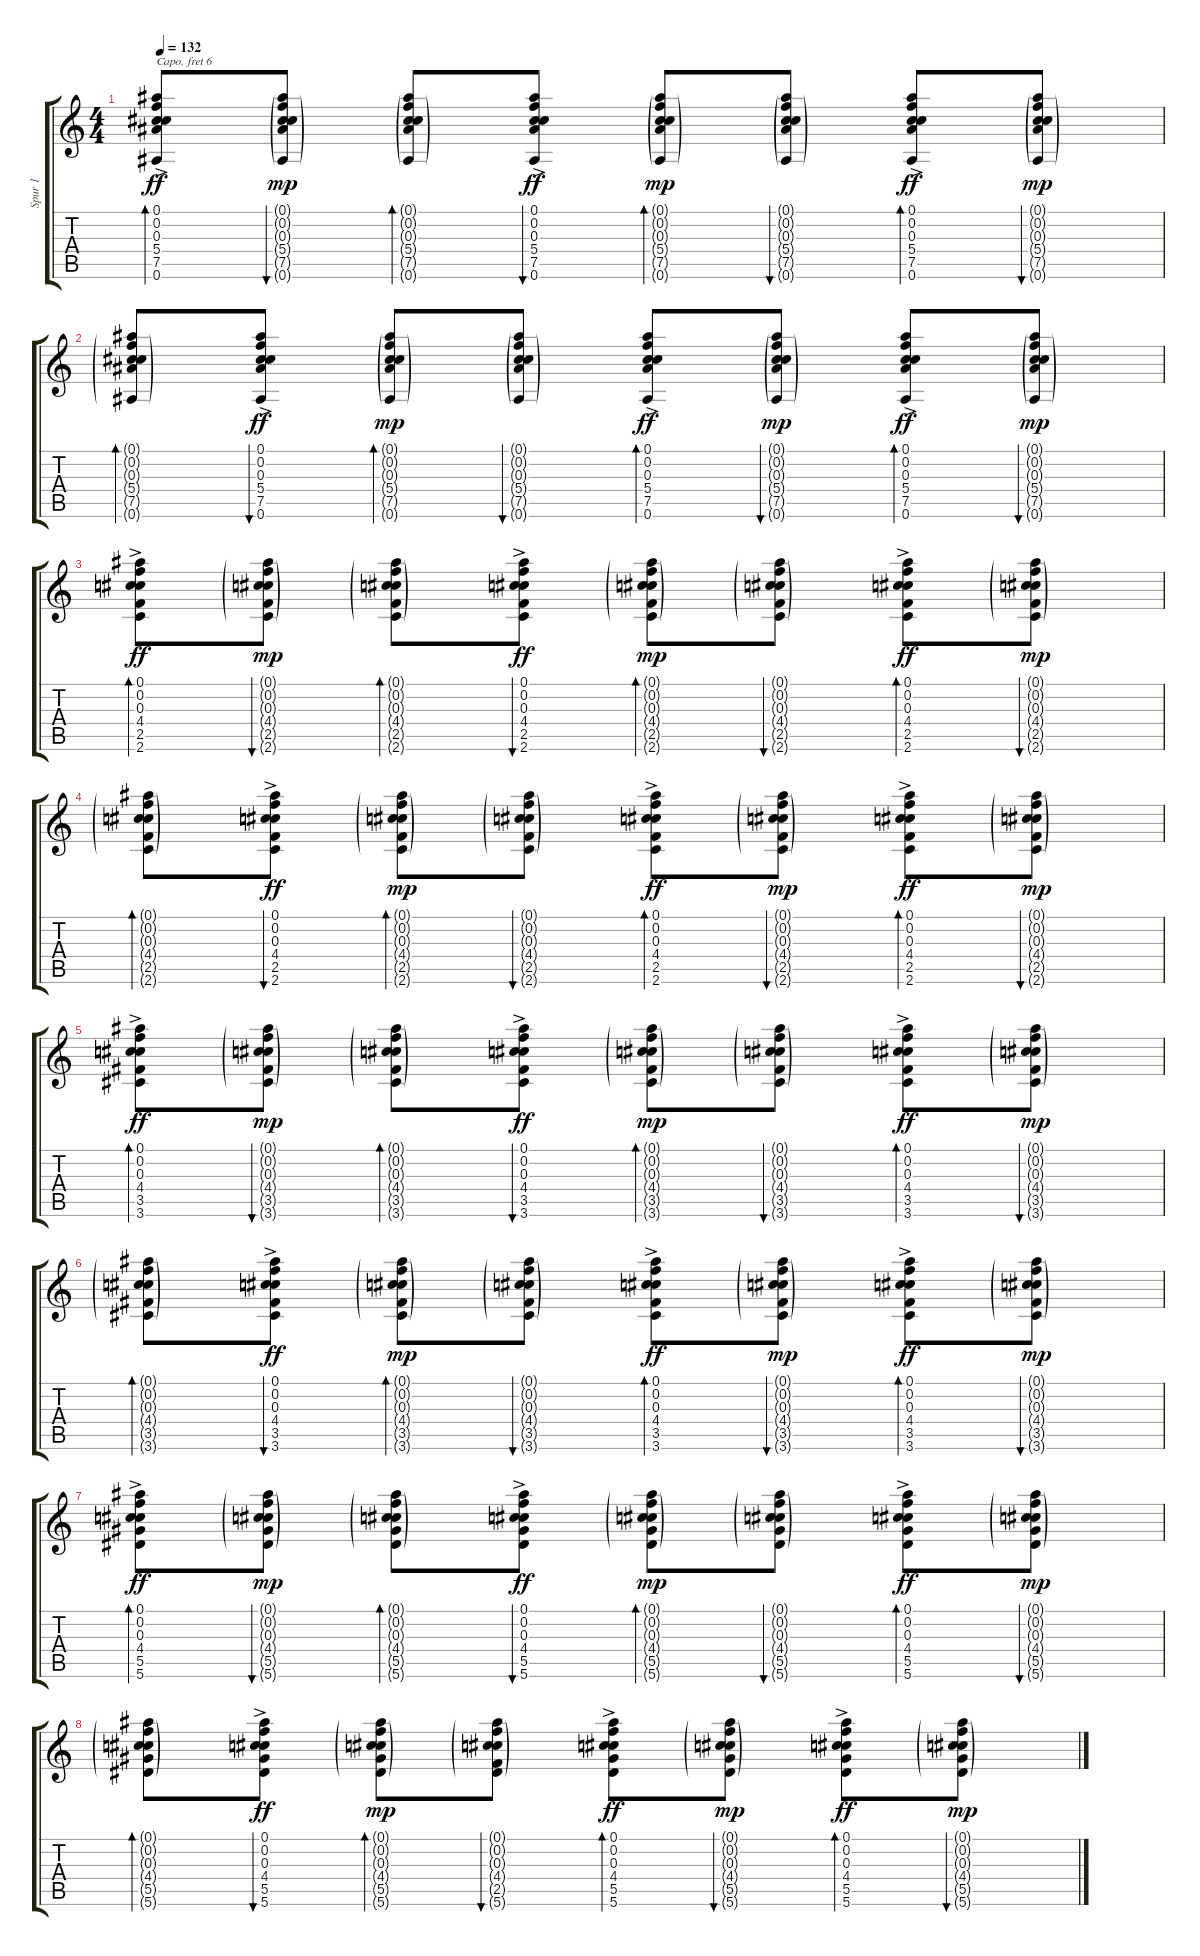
\track ("Spur 1" "Spur 1") {instrument acousticguitarnylon}
\staff {score tabs}
\capo 6
\tuning (E4 B3 G3 D3 A2 E2) {hide}
\ts (4 4)
\tempo 132
\clef g2
\ks c
(0.1{ac} 0.2{ac} 0.3{ac} 5.4{ac} 7.5{ac} 0.6{ac}).8{bd 30 dy ff} (0.1{g} 0.2{g} 0.3{g} 5.4{g} 7.5{g} 0.6{g}).8{bu 60 dy mp} (0.1{g} 0.2{g} 0.3{g} 5.4{g} 7.5{g} 0.6{g}).8{bd 60} (0.1{ac} 0.2{ac} 0.3{ac} 5.4{ac} 7.5{ac} 0.6{ac}).8{bu 60 dy ff} (0.1{g} 0.2{g} 0.3{g} 5.4{g} 7.5{g} 0.6{g}).8{bd 60 dy mp} (0.1{g} 0.2{g} 0.3{g} 5.4{g} 7.5{g} 0.6{g}).8{bu 60} (0.1{ac} 0.2{ac} 0.3{ac} 5.4{ac} 7.5{ac} 0.6{ac}).8{bd 60 dy ff} (0.1{g} 0.2{g} 0.3{g} 5.4{g} 7.5{g} 0.6{g}).8{bu 60 dy mp} |
(0.1{g} 0.2{g} 0.3{g} 5.4{g} 7.5{g} 0.6{g}).8{bd 60} (0.1{ac} 0.2{ac} 0.3{ac} 5.4{ac} 7.5{ac} 0.6{ac}).8{bu 60 dy ff} (0.1{g} 0.2{g} 0.3{g} 5.4{g} 7.5{g} 0.6{g}).8{bd 60 dy mp} (0.1{g} 0.2{g} 0.3{g} 5.4{g} 7.5{g} 0.6{g}).8{bu 60} (0.1{ac} 0.2{ac} 0.3{ac} 5.4{ac} 7.5{ac} 0.6{ac}).8{bd 60 dy ff} (0.1{g} 0.2{g} 0.3{g} 5.4{g} 7.5{g} 0.6{g}).8{bu 60 dy mp} (0.1{ac} 0.2{ac} 0.3{ac} 5.4{ac} 7.5{ac} 0.6{ac}).8{bd 60 dy ff} (0.1{g} 0.2{g} 0.3{g} 5.4{g} 7.5{g} 0.6{g}).8{bu 60 dy mp} |
(0.1{ac} 0.2{ac} 0.3{ac} 4.4{ac} 2.5{ac} 2.6{ac}).8{bd 30 dy ff} (0.1{g} 0.2{g} 0.3{g} 4.4{g} 2.5{g} 2.6{g}).8{bu 60 dy mp} (0.1{g} 0.2{g} 0.3{g} 4.4{g} 2.5{g} 2.6{g}).8{bd 60} (0.1{ac} 0.2{ac} 0.3{ac} 4.4{ac} 2.5{ac} 2.6{ac}).8{bu 60 dy ff} (0.1{g} 0.2{g} 0.3{g} 4.4{g} 2.5{g} 2.6{g}).8{bd 60 dy mp} (0.1{g} 0.2{g} 0.3{g} 4.4{g} 2.5{g} 2.6{g}).8{bu 60} (0.1{ac} 0.2{ac} 0.3{ac} 4.4{ac} 2.5{ac} 2.6{ac}).8{bd 60 dy ff} (0.1{g} 0.2{g} 0.3{g} 4.4{g} 2.5{g} 2.6{g}).8{bu 60 dy mp} |
(0.1{g} 0.2{g} 0.3{g} 4.4{g} 2.5{g} 2.6{g}).8{bd 60} (0.1{ac} 0.2{ac} 0.3{ac} 4.4{ac} 2.5{ac} 2.6{ac}).8{bu 60 dy ff} (0.1{g} 0.2{g} 0.3{g} 4.4{g} 2.5{g} 2.6{g}).8{bd 60 dy mp} (0.1{g} 0.2{g} 0.3{g} 4.4{g} 2.5{g} 2.6{g}).8{bu 60} (0.1{ac} 0.2{ac} 0.3{ac} 4.4{ac} 2.5{ac} 2.6{ac}).8{bd 60 dy ff} (0.1{g} 0.2{g} 0.3{g} 4.4{g} 2.5{g} 2.6{g}).8{bu 60 dy mp} (0.1{ac} 0.2{ac} 0.3{ac} 4.4{ac} 2.5{ac} 2.6{ac}).8{bd 60 dy ff} (0.1{g} 0.2{g} 0.3{g} 4.4{g} 2.5{g} 2.6{g}).8{bu 60 dy mp} |
(0.1{ac} 0.2{ac} 0.3{ac} 4.4{ac} 3.5{ac} 3.6{ac}).8{bd 30 dy ff} (0.1{g} 0.2{g} 0.3{g} 4.4{g} 3.5{g} 3.6{g}).8{bu 60 dy mp} (0.1{g} 0.2{g} 0.3{g} 4.4{g} 3.5{g} 3.6{g}).8{bd 60} (0.1{ac} 0.2{ac} 0.3{ac} 4.4{ac} 3.5{ac} 3.6{ac}).8{bu 60 dy ff} (0.1{g} 0.2{g} 0.3{g} 4.4{g} 3.5{g} 3.6{g}).8{bd 60 dy mp} (0.1{g} 0.2{g} 0.3{g} 4.4{g} 3.5{g} 3.6{g}).8{bu 60} (0.1{ac} 0.2{ac} 0.3{ac} 4.4{ac} 3.5{ac} 3.6{ac}).8{bd 60 dy ff} (0.1{g} 0.2{g} 0.3{g} 4.4{g} 3.5{g} 3.6{g}).8{bu 60 dy mp} |
(0.1{g} 0.2{g} 0.3{g} 4.4{g} 3.5{g} 3.6{g}).8{bd 60} (0.1{ac} 0.2{ac} 0.3{ac} 4.4{ac} 3.5{ac} 3.6{ac}).8{bu 60 dy ff} (0.1{g} 0.2{g} 0.3{g} 4.4{g} 3.5{g} 3.6{g}).8{bd 60 dy mp} (0.1{g} 0.2{g} 0.3{g} 4.4{g} 3.5{g} 3.6{g}).8{bu 60} (0.1{ac} 0.2{ac} 0.3{ac} 4.4{ac} 3.5{ac} 3.6{ac}).8{bd 60 dy ff} (0.1{g} 0.2{g} 0.3{g} 4.4{g} 3.5{g} 3.6{g}).8{bu 60 dy mp} (0.1{ac} 0.2{ac} 0.3{ac} 4.4{ac} 3.5{ac} 3.6{ac}).8{bd 60 dy ff} (0.1{g} 0.2{g} 0.3{g} 4.4{g} 3.5{g} 3.6{g}).8{bu 60 dy mp} |
(0.1{ac} 0.2{ac} 0.3{ac} 4.4{ac} 5.5{ac} 5.6{ac}).8{bd 240 dy ff} (0.1{g} 0.2{g} 0.3{g} 4.4{g} 5.5{g} 5.6{g}).8{bu 60 dy mp} (0.1{g} 0.2{g} 0.3{g} 4.4{g} 5.5{g} 5.6{g}).8{bd 60} (0.1{ac} 0.2{ac} 0.3{ac} 4.4{ac} 5.5{ac} 5.6{ac}).8{bu 60 dy ff} (0.1{g} 0.2{g} 0.3{g} 4.4{g} 5.5{g} 5.6{g}).8{bd 60 dy mp} (0.1{g} 0.2{g} 0.3{g} 4.4{g} 5.5{g} 5.6{g}).8{bu 60} (0.1{ac} 0.2{ac} 0.3{ac} 4.4{ac} 5.5{ac} 5.6{ac}).8{bd 60 dy ff} (0.1{g} 0.2{g} 0.3{g} 4.4{g} 5.5{g} 5.6{g}).8{bu 60 dy mp} |
(0.1{g} 0.2{g} 0.3{g} 4.4{g} 5.5{g} 5.6{g}).8{bd 60} (0.1{ac} 0.2{ac} 0.3{ac} 4.4{ac} 5.5{ac} 5.6{ac}).8{bu 60 dy ff} (0.1{g} 0.2{g} 0.3{g} 4.4{g} 5.5{g} 5.6{g}).8{bd 60 dy mp} (0.1{g} 0.2{g} 0.3{g} 4.4{g} 2.5{g} 5.6{g}).8{bu 60} (0.1{ac} 0.2{ac} 0.3{ac} 4.4{ac} 5.5{ac} 5.6{ac}).8{bd 60 dy ff} (0.1{g} 0.2{g} 0.3{g} 4.4{g} 5.5{g} 5.6{g}).8{bu 60 dy mp} (0.1{ac} 0.2{ac} 0.3{ac} 4.4{ac} 5.5{ac} 5.6{ac}).8{bd 60 dy ff} (0.1{g} 0.2{g} 0.3{g} 4.4{g} 5.5{g} 5.6{g}).8{bu 60 dy mp}
